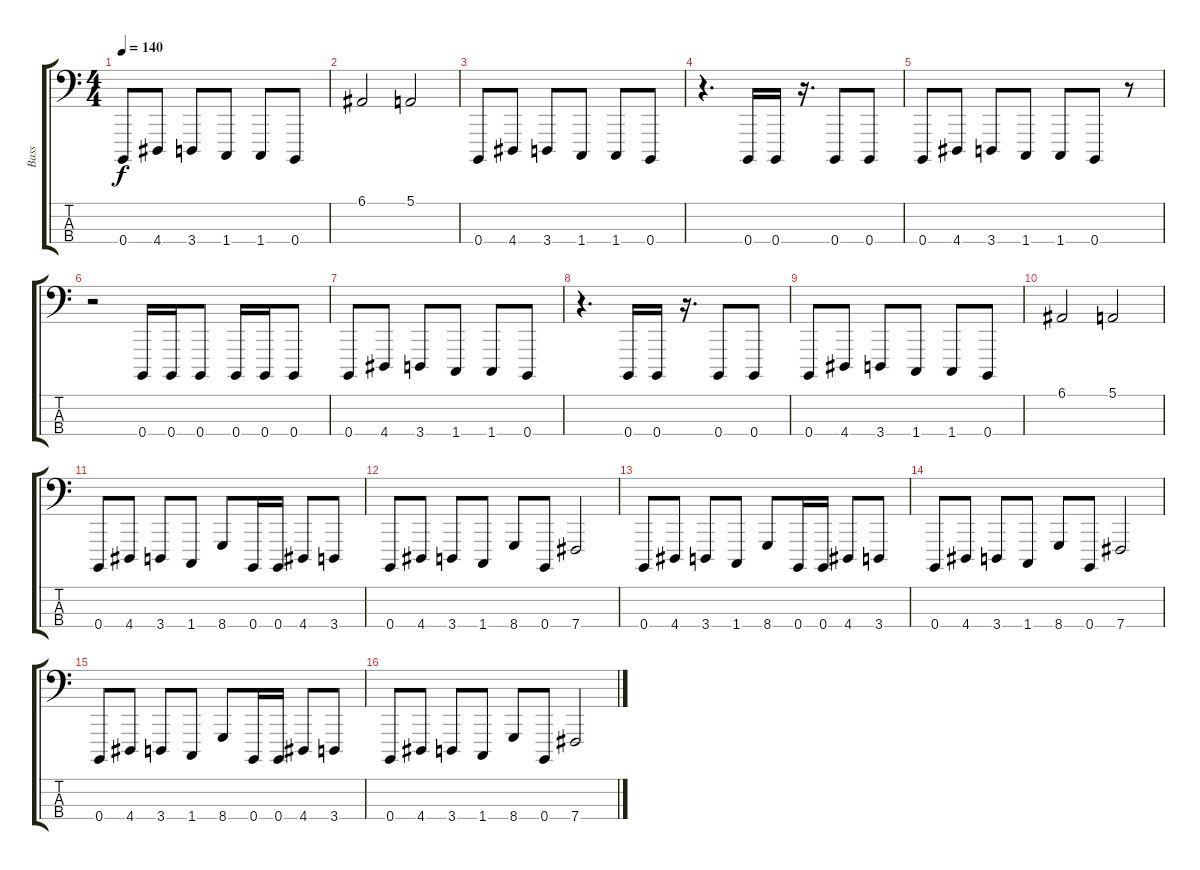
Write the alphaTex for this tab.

\track ("Bass" "Bass") {solo instrument brightacousticpiano}
\staff {score tabs}
\tuning (E2 B1 Gb1 B0) {hide}
\ts (4 4)
\tempo 140
\clef f4
\ks c
0.4.8{dy f} 4.4.8 3.4.8 1.4.8 1.4.8 0.4.8 |
6.1.2 5.1.2 |
0.4.8 4.4.8 3.4.8 1.4.8 1.4.8 0.4.8 |
r.4{d} 0.4.16 0.4.16 r.16{d} 0.4.8 0.4.8 |
0.4.8 4.4.8 3.4.8 1.4.8 1.4.8 0.4.8 r.8 |
r.2 0.4.16 0.4.16 0.4.8 0.4.16 0.4.16 0.4.8 |
0.4.8 4.4.8 3.4.8 1.4.8 1.4.8 0.4.8 |
r.4{d} 0.4.16 0.4.16 r.16{d} 0.4.8 0.4.8 |
0.4.8 4.4.8 3.4.8 1.4.8 1.4.8 0.4.8 |
6.1.2 5.1.2 |
0.4.8 4.4.8 3.4.8 1.4.8 8.4.8 0.4.16 0.4.16 4.4.8 3.4.8 |
0.4.8 4.4.8 3.4.8 1.4.8 8.4.8 0.4.8 7.4.2 |
0.4.8 4.4.8 3.4.8 1.4.8 8.4.8 0.4.16 0.4.16 4.4.8 3.4.8 |
0.4.8 4.4.8 3.4.8 1.4.8 8.4.8 0.4.8 7.4.2 |
0.4.8 4.4.8 3.4.8 1.4.8 8.4.8 0.4.16 0.4.16 4.4.8 3.4.8 |
0.4.8 4.4.8 3.4.8 1.4.8 8.4.8 0.4.8 7.4.2
